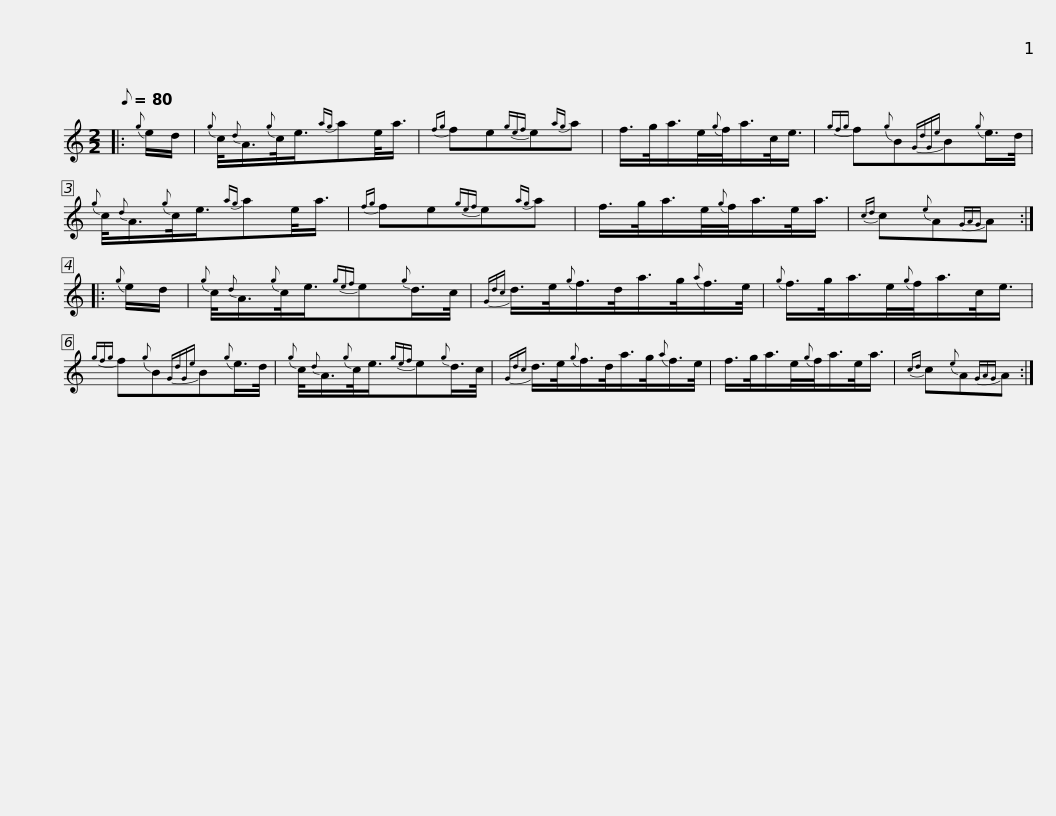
X:1
L:1/8
Q:1/8=80
M:2/2
I:linebreak $
K:C
V:1 treble
V:1
|:{g} e/d/ |{g} c/4{d}A3/4{g}c/<e/{ag}ae/<a/ |{fg} fe{gef}e{ag}a |$ f/>g/a/>e/{g}f/<a/c/<e/ |{gfg} f{g}B{GdGe}B{g}e/>d/ | %5
{g} c/4{d}A3/4{g}c/<e/{ag}ae/<a/ |${fg} fe{gef}e{ag}a | f/>g/a/>e/{g}f/<a/e/<a/ |{cd} c{e}A{GAG}A ::${g} e/d/ | %10
{g} c/4{d}A3/4{g}c/<e/{gef}e{g}d/>c/ |{Gdc} d/>e/{g}f/>d/a/>g/{a}f/>e/ |${g} f/>g/a/>e/{g}f/<a/c/<e/ |{gfg} f{g}B{GdGe}B{g}e/>d/ |{g} c/4{d}A3/4{g}c/<e/{gef}e{g}d/>c/ |$ %15
{Gdc} d/>e/{g}f/>d/a/>g/{a}f/>e/ | f/>g/a/>e/{g}f/<a/e/<a/ |{cd} c{e}A{GAG}A :| %18
